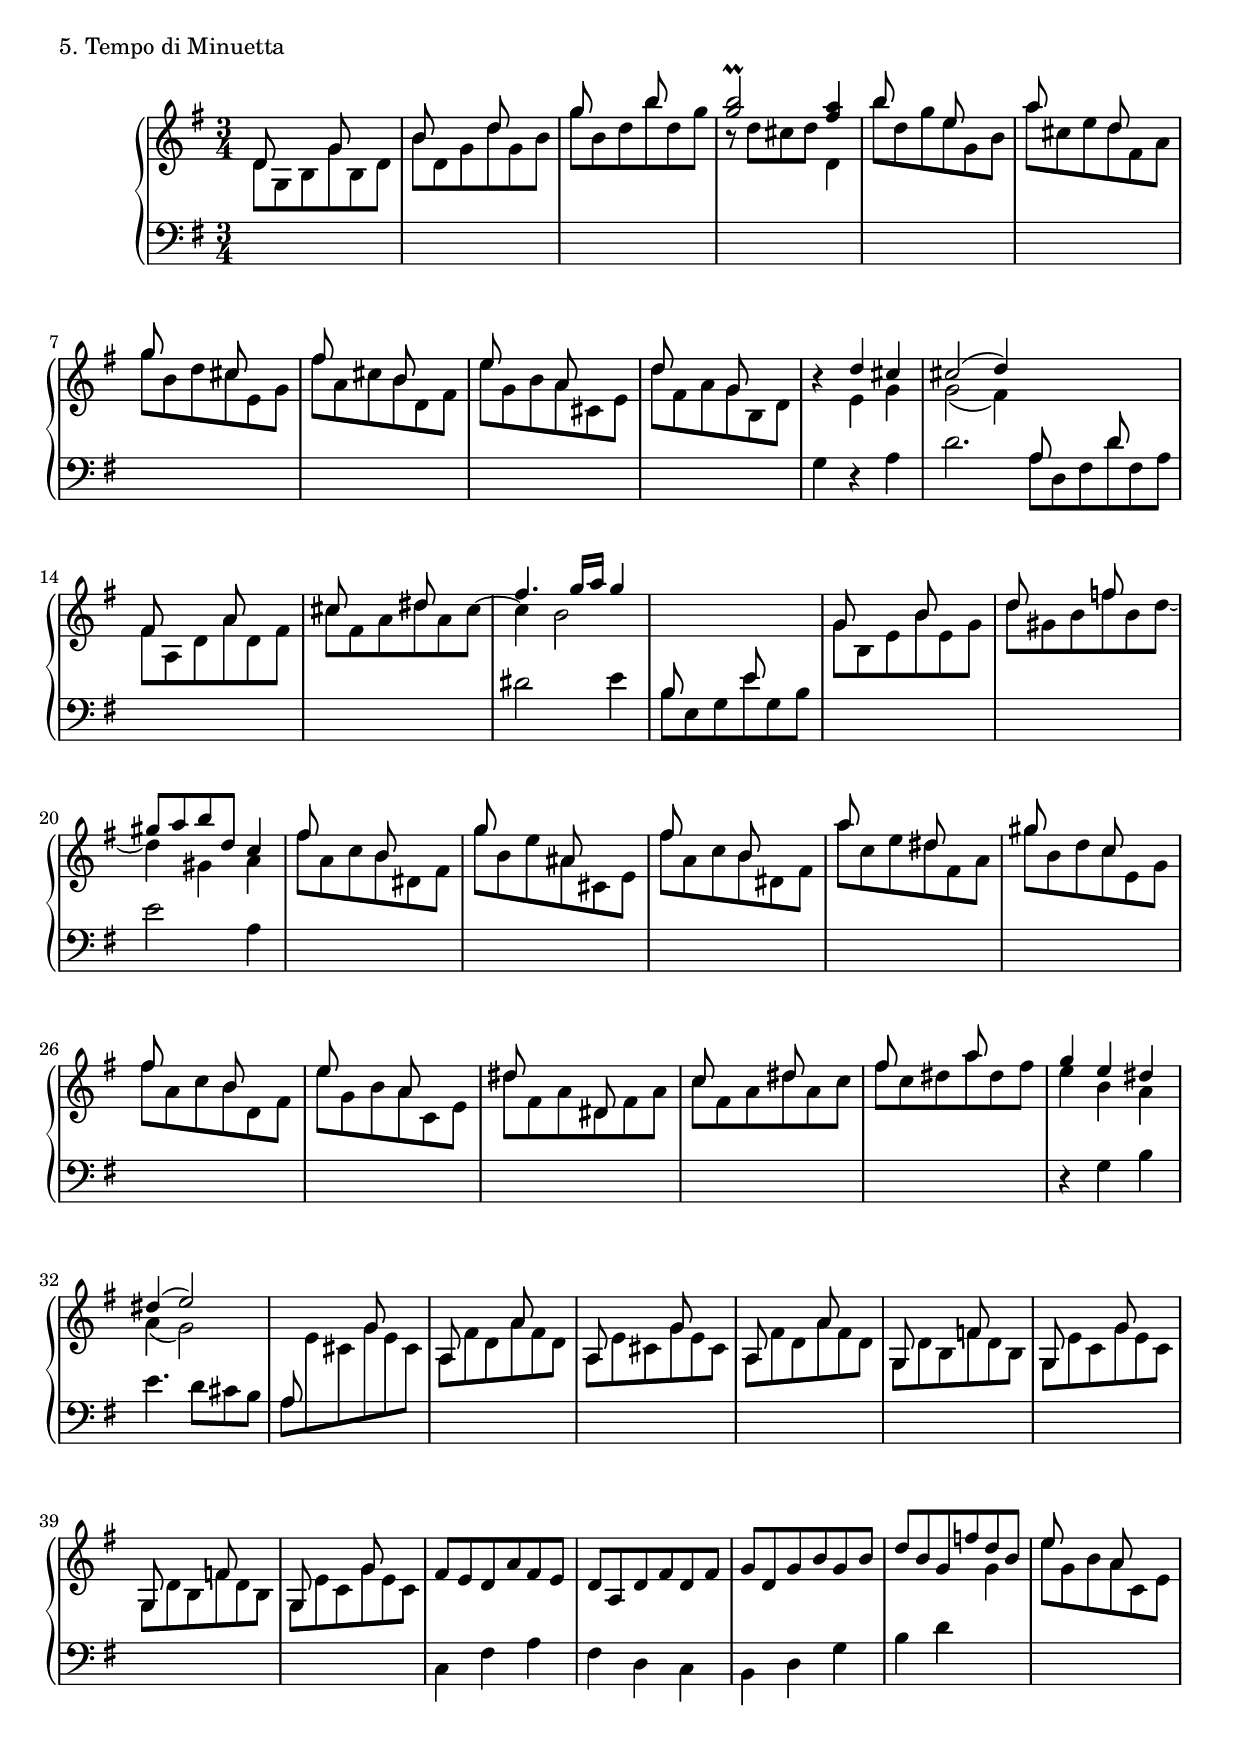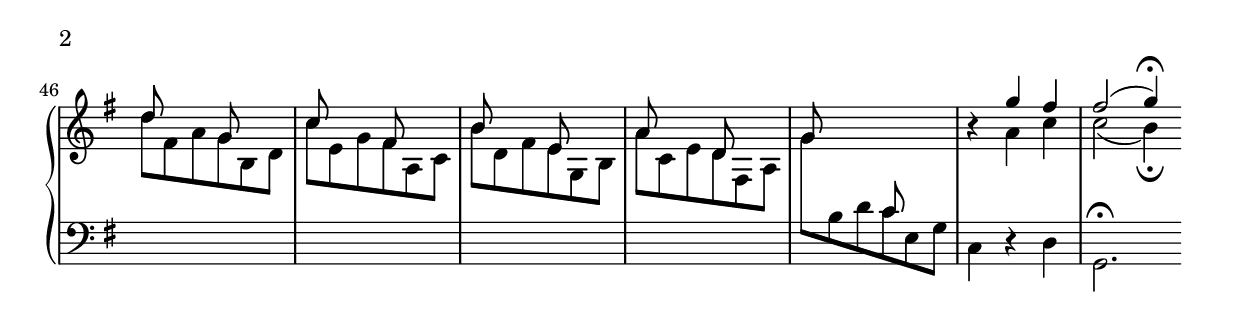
% The fifth movement of the Bach Partitas
% set in LilyPond by Carl Bolstad
% on 5/14/2004.

\version "2.7.40"

% The following file s so I can write things
% like fs for f# and bf for b-flat.
\include "english.ly"

%%%%%%%%%%%%%%%%%%%%%%%%%%%%%%%%%%%%%%%%%%%%%%
% First, the notes for the right hand:
%%%%%%%%%%%%%%%%%%%%%%%%%%%%%%%%%%%%%%%%%%%%%%
RightHandNotes =  \relative d' { \stemUp
  d8 s s g s s | b s s d s s | g s s b s s | <b g>2 \prall <a fs>4 | 
% RH meas 5:
  b8 s s e, s s | a s s d, s s | g s s cs, s s | fs s s b, s s | e s s a, s s | 
% RH meas 10:
  d s s g, s s | r4 << { d' cs | cs2( d4) } \\ { \stemDown e, g | g2( fs4) } >> | \bar ":|:" | 
% RH after the bouble repeat bar, meas 13:
  \change Staff = down a,8 s s d s s | \change Staff = up fs s s a s s | cs s s ds s s | 
% RH meas 16, two voices (top and bottom - inner s the left hand):
  <<
     { fs4. g16 a g4 }
   \\
     { \change Staff = down \stemDown ds,2 e4 }
  >> |
  \stemUp \change Staff = down b8 s s e s s | \change Staff = up g s s b s s | d s s f s s |
% RH meas 20, two voices as before:
  <<
    { gs8 a b d, c4 }
   \\
    { \change Staff = down \stemDown e,2 a,4 }
  >>
  \change Staff = up |
  fs''8 s s b, s s | g' s s as, s s | fs' s s b, s s | a' s s ds, s s | 
% RH meas 25:
  gs s s c, s s | fs s s b, s s | e s s a, s s | ds  s s ds, s s  | c' s s  ds  s s | fs  s s a  s s |
% RH meas 31:
  <<
    { \stemUp g4 e ds | ds( e2) | }
  \\
    { \stemDown e4 b a | a( g2) | }
  >>
% RH meas 33:
  \change Staff = down a,8 s \change Staff = up s g' s s | a, s s a' s s | a, s s g' s s | a, s s a' s s |
  g, s s f' s s | g, s s g' s s |
% RH meas 39:
  g, s s f' s s | g, s s g' s s | fs e d a' fs e | d a d fs d fs | g d g b g b | d b g f' d b |
% RH meas 45:
  e s s a, s s | d s s g, s s | c s s fs, s s | b s s e, s s | a s s d, s s |
  g s s \change Staff = down c, s s | \change Staff = up
% RH meas 51:
  r4
  <<
    { g'' fs | fs2( g4) \fermata }
  \\
    { a, c | c2( b4) \fermata }
  >>
  \bar ":|"
}

%%%%%%%%%%%%%%%%%%%%%%%%%%%%%%%%%%%%%%%%%%%%%%
% Notes for the left hand:
%%%%%%%%%%%%%%%%%%%%%%%%%%%%%%%%%%%%%%%%%%%%%%
LeftHandNotes =  \relative d' { \stemDown
  \change Staff = up d8 g, b g' b, d | b' d, g d' g, b | g' b, d b' d, g | r d cs d d,4 |
% LH meas 5:
  b''8 d, g e g, b | a' cs, e d fs, a | g' b, d cs e, g | fs' a, cs b d, fs | e' g, b a cs, e |
% LH meas 10:
  d' fs, a g b, d | \change Staff = down g,4 r a | d2. |
%double-bar, meas 13:
  a8 d, fs d' fs, a | \change Staff = up fs' a, d a' d, fs | cs' fs, a ds a cs~ | cs4 b2 |
% LH meas 17:
  \change Staff = down b,8 e, g e' g, b | \change Staff = up g' b, e b' e, g | d' gs, b f' b, d_~ |
% LH meas 20:
  d4 gs, a | fs'8 a, c b ds, fs | g' b, e as, cs, e | fs' a, c b ds, fs | 
% LH meas 24:
  a' c, e ds fs, a | g' b, d c e, g | fs' a, c b d, fs | e' g, b a c, e | ds' fs, a ds, fs a |
% LH meas 29:
  c fs, a ds a c | fs c ds a' ds, fs | \change Staff = down r4 g,, b | e4. d8 cs b |
% LH meas 33:
  a \change Staff = up e' cs g' e cs | a fs' d a' fs d | a e' cs g' e cs | a fs' d a' fs d |
% LH meas 37:
  g, d' b f' d b | g e' c g' e c | g d' b f' d b | g e' c g' e c | \change Staff = down c,4 fs a |
% LH meas 42:
  fs d c | b d g | b d \change Staff = up g | e'8 g, b a c, e | d' fs, a g b, d | c' e, g fs a, c |
% LH meas 48:
  b' d, fs e g, b | a' c, e d fs, a | g' \change Staff = down
% LH meas 50 (2nd eighth note):
  b, d c e, g | c,4 r d | g,2. \fermata
}

%%%%%%%%%%%%%%%%%%%%%%%%%%%%%%%%%%%%%%%%%%%%%%
%%%% And here s the staff structure: %%%%%%%%
%%%%%%%%%%%%%%%%%%%%%%%%%%%%%%%%%%%%%%%%%%%%%%

\score {
 
 \context PianoStaff
  <<
    \context Staff = "up" {
      \set Staff.midiInstrument = #"harpsichord"
      \key g \major
      \time 3/4
      \RightHandNotes
    }
    \context Staff = "down" { 
      \set Staff.midiInstrument = #"harpsichord"
      \key g \major
      \time 3/4
      \clef bass
      \LeftHandNotes
    }
  >>
 \header { piece = "5. Tempo di Minuetta" }
 \layout { }
 \midi { \tempo 4 = 120 }
} 
